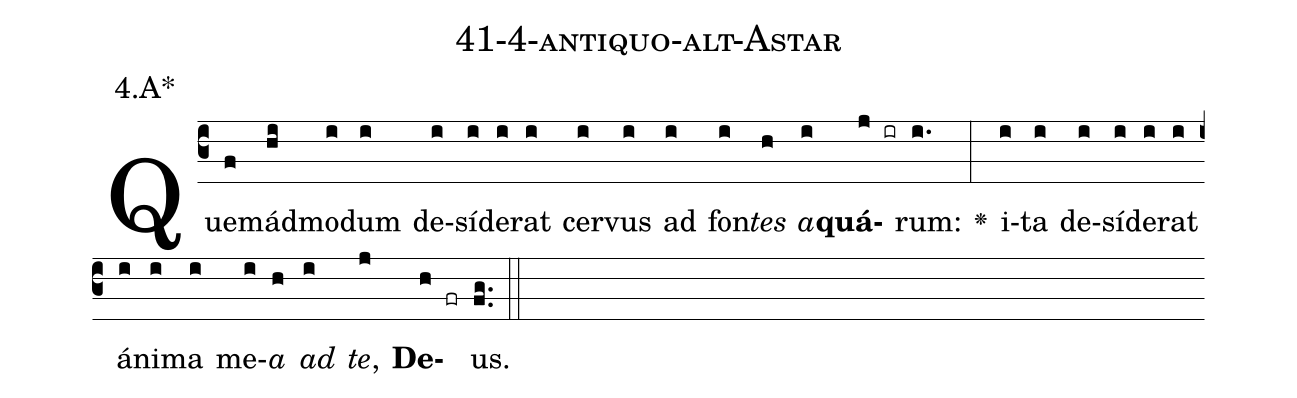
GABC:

name: 41-4-antiquo-alt-Astar;
annotation: 4.A*;
%%
(c3)Quem(f)ád(hi)mo(i)dum(i) de(i)sí(i)de(i)rat(i) cer(i)vus(i) ad(i) fon(i)<i>tes</i>(h) <i>a</i>(i)<b>quá</b>(j ir)rum:(i.) <v>\greheightstar</v>(:) i(i)ta(i) de(i)sí(i)de(i)rat(i) á(i)ni(i)ma(i) me(i)<i>a</i>(h) <i>ad</i>(i) <i>te</i>,(j) <b>De</b>(h fr)us.(fg..) (::)


%E(i) u(h) o(i) u(j) a(h) e.(fg..) (::)
